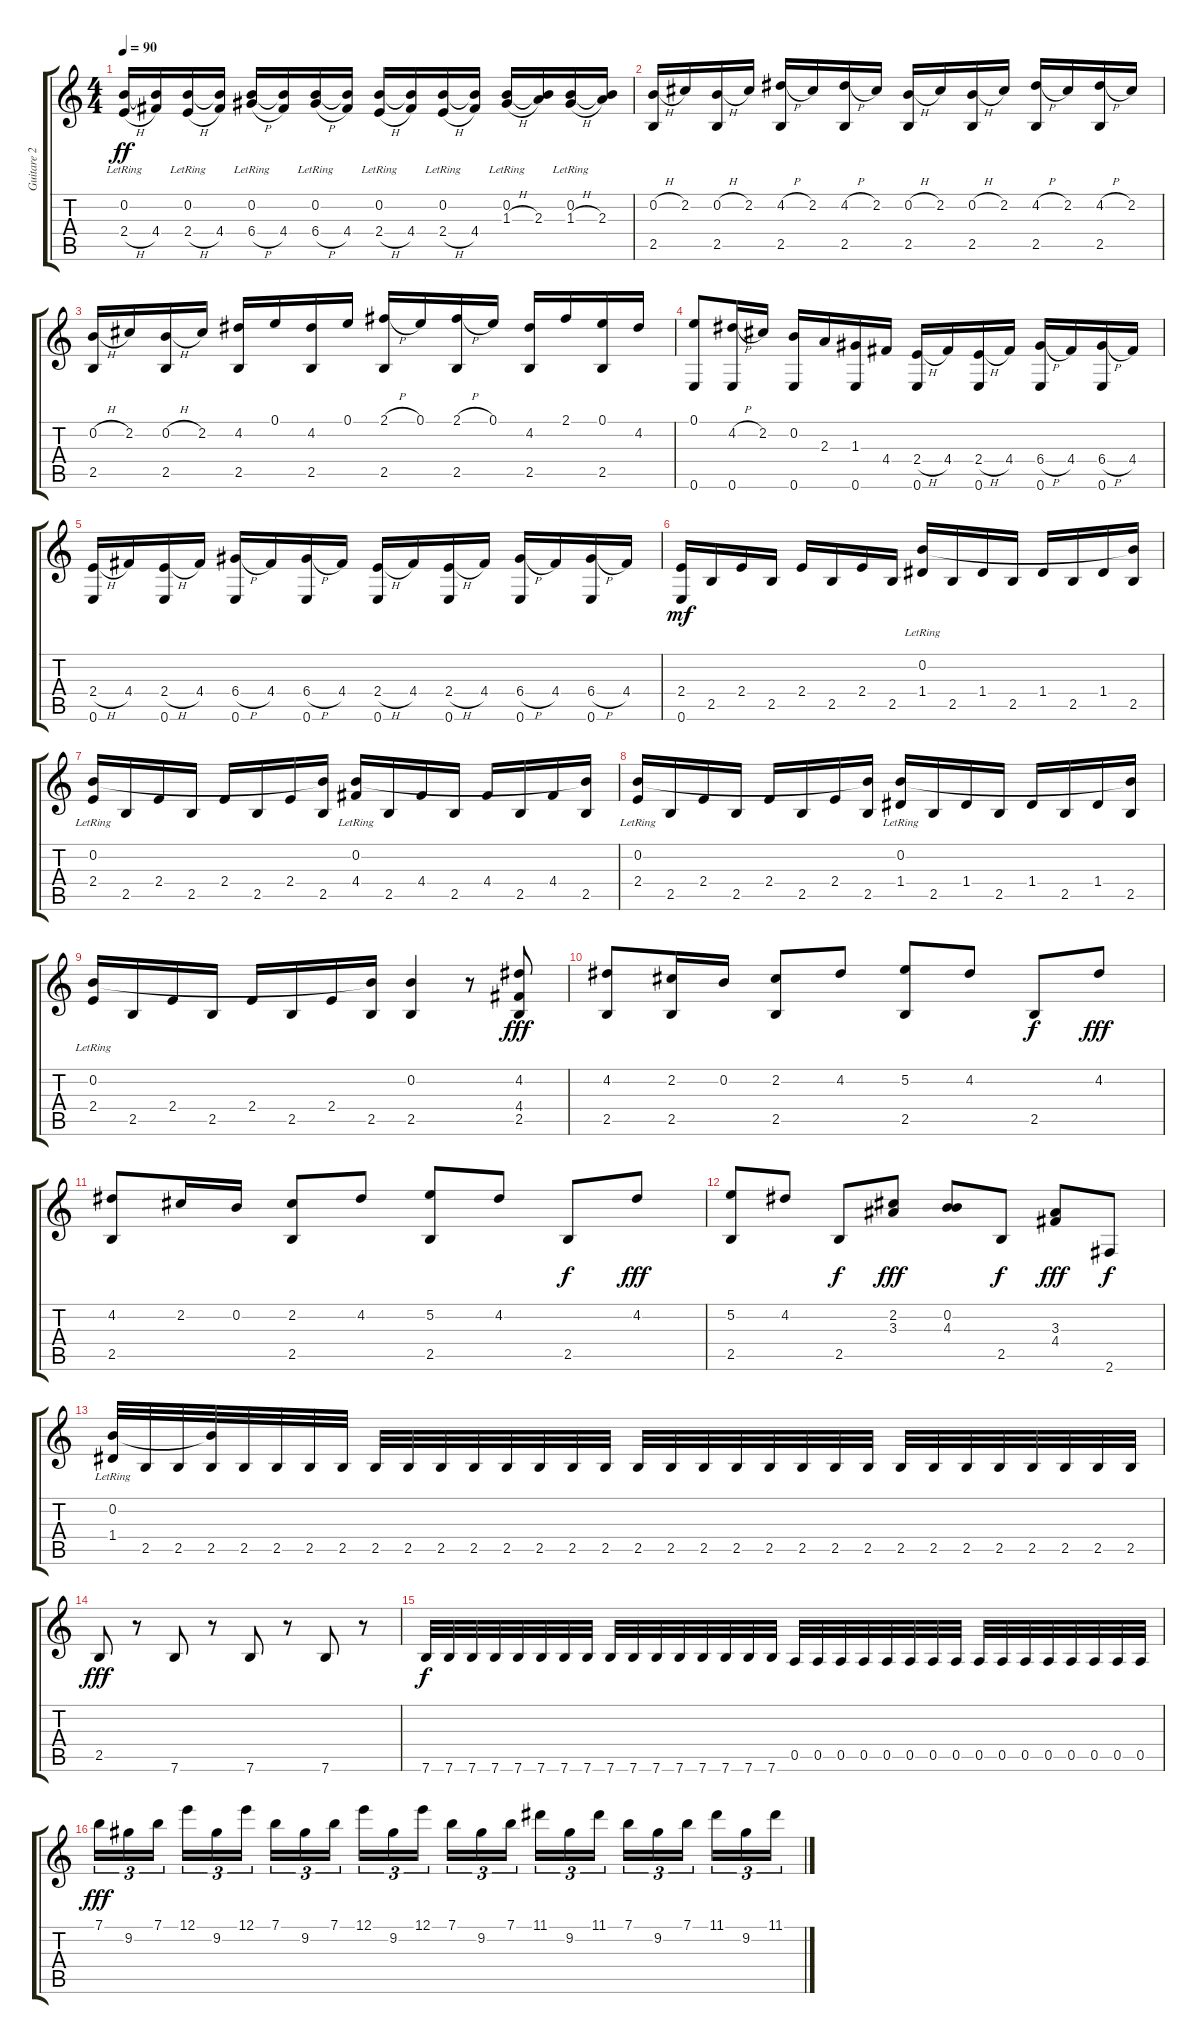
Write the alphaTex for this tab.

\track ("Guitare 2" "Guitare 2") {instrument acousticguitarnylon}
\staff {score tabs}
\tuning (E4 B3 G3 D3 A2 E2) {hide}
\ts (4 4)
\tempo 90
\clef g2
\ks c
(0.2{lr} 2.4{h}).16{dy ff} (0.2{t} 4.4).16 (0.2{lr} 2.4{h}).16 (0.2{t} 4.4).16 (0.2{lr} 6.4{h}).16 (0.2{t} 4.4).16 (0.2{lr} 6.4{h}).16 (0.2{t} 4.4).16 (0.2{lr} 2.4{h}).16 (0.2{t} 4.4).16 (0.2{lr} 2.4{h}).16 (0.2{t} 4.4).16 (0.2{lr} 1.3{h}).16 (0.2{t} 2.3).16 (0.2{lr} 1.3{h}).16 (0.2{t} 2.3).16 |
(0.2{h} 2.5).16 2.2.16 (0.2{h} 2.5).16 2.2.16 (4.2{h} 2.5).16 2.2.16 (4.2{h} 2.5).16 2.2.16 (0.2{h} 2.5).16 2.2.16 (0.2{h} 2.5).16 2.2.16 (4.2{h} 2.5).16 2.2.16 (4.2{h} 2.5).16 2.2.16 |
(0.2{h} 2.5).16 2.2.16 (0.2{h} 2.5).16 2.2.16 (4.2 2.5).16 0.1.16 (4.2 2.5).16 0.1.16 (2.1{h} 2.5).16 0.1.16 (2.1{h} 2.5).16 0.1.16 (4.2 2.5).16 2.1.16 (0.1 2.5).16 4.2.16 |
(0.1 0.6).8 (4.2{h} 0.6).16 2.2.16 (0.2 0.6).16 2.3.16 (1.3 0.6).16 4.4.16 (2.4{h} 0.6).16 4.4.16 (2.4{h} 0.6).16 4.4.16 (6.4{h} 0.6).16 4.4.16 (6.4{h} 0.6).16 4.4.16 |
(2.4{h} 0.6).16 4.4.16 (2.4{h} 0.6).16 4.4.16 (6.4{h} 0.6).16 4.4.16 (6.4{h} 0.6).16 4.4.16 (2.4{h} 0.6).16 4.4.16 (2.4{h} 0.6).16 4.4.16 (6.4{h} 0.6).16 4.4.16 (6.4{h} 0.6).16 4.4.16 |
(2.4 0.6).16{dy mf} 2.5.16 2.4.16 2.5.16 2.4.16 2.5.16 2.4.16 2.5.16 (0.2{lr} 1.4).16 2.5.16 1.4.16 2.5.16 1.4.16 2.5.16 1.4.16 (0.2{t} 2.5).16 |
(0.2{lr} 2.4).16 2.5.16 2.4.16 2.5.16 2.4.16 2.5.16 2.4.16 (0.2{t} 2.5).16 (0.2{lr} 4.4).16 2.5.16 4.4.16 2.5.16 4.4.16 2.5.16 4.4.16 (0.2{t} 2.5).16 |
(0.2{lr} 2.4).16 2.5.16 2.4.16 2.5.16 2.4.16 2.5.16 2.4.16 (0.2{t} 2.5).16 (0.2{lr} 1.4).16 2.5.16 1.4.16 2.5.16 1.4.16 2.5.16 1.4.16 (0.2{t} 2.5).16 |
(0.2{lr} 2.4).16 2.5.16 2.4.16 2.5.16 2.4.16 2.5.16 2.4.16 (0.2{t} 2.5).16 (0.2 2.5).4 r.8 (4.2 4.4 2.5).8{dy fff} |
(4.2 2.5).8 (2.2 2.5).16 0.2.16 (2.2 2.5).8 4.2.8 (5.2 2.5).8 4.2.8 2.5.8{dy f} 4.2.8{dy fff} |
(4.2 2.5).8 2.2.16 0.2.16 (2.2 2.5).8 4.2.8 (5.2 2.5).8 4.2.8 2.5.8{dy f} 4.2.8{dy fff} |
(5.2 2.5).8 4.2.8 2.5.8{dy f} (2.2 3.3).8{dy fff} (0.2 4.3).8 2.5.8{dy f} (3.3 4.4).8{dy fff} 2.6.8{dy f} |
(0.2{lr} 1.4).32 2.5.32 2.5.32 (0.2{t} 2.5).32 2.5.32 2.5.32 2.5.32 2.5.32 2.5.32 2.5.32 2.5.32 2.5.32 2.5.32 2.5.32 2.5.32 2.5.32 2.5.32 2.5.32 2.5.32 2.5.32 2.5.32 2.5.32 2.5.32 2.5.32 2.5.32 2.5.32 2.5.32 2.5.32 2.5.32 2.5.32 2.5.32 2.5.32 |
2.5.8{dy fff} r.8 7.6.8 r.8 7.6.8 r.8 7.6.8 r.8 |
7.6.32{dy f} 7.6.32 7.6.32 7.6.32 7.6.32 7.6.32 7.6.32 7.6.32 7.6.32 7.6.32 7.6.32 7.6.32 7.6.32 7.6.32 7.6.32 7.6.32 0.5.32 0.5.32 0.5.32 0.5.32 0.5.32 0.5.32 0.5.32 0.5.32 0.5.32 0.5.32 0.5.32 0.5.32 0.5.32 0.5.32 0.5.32 0.5.32 |
7.1.16{tu (3 2) dy fff} 9.2.16{tu (3 2)} 7.1.16{tu (3 2)} 12.1.16{tu (3 2)} 9.2.16{tu (3 2)} 12.1.16{tu (3 2)} 7.1.16{tu (3 2)} 9.2.16{tu (3 2)} 7.1.16{tu (3 2)} 12.1.16{tu (3 2)} 9.2.16{tu (3 2)} 12.1.16{tu (3 2)} 7.1.16{tu (3 2)} 9.2.16{tu (3 2)} 7.1.16{tu (3 2)} 11.1.16{tu (3 2)} 9.2.16{tu (3 2)} 11.1.16{tu (3 2)} 7.1.16{tu (3 2)} 9.2.16{tu (3 2)} 7.1.16{tu (3 2)} 11.1.16{tu (3 2)} 9.2.16{tu (3 2)} 11.1.16{tu (3 2)}
